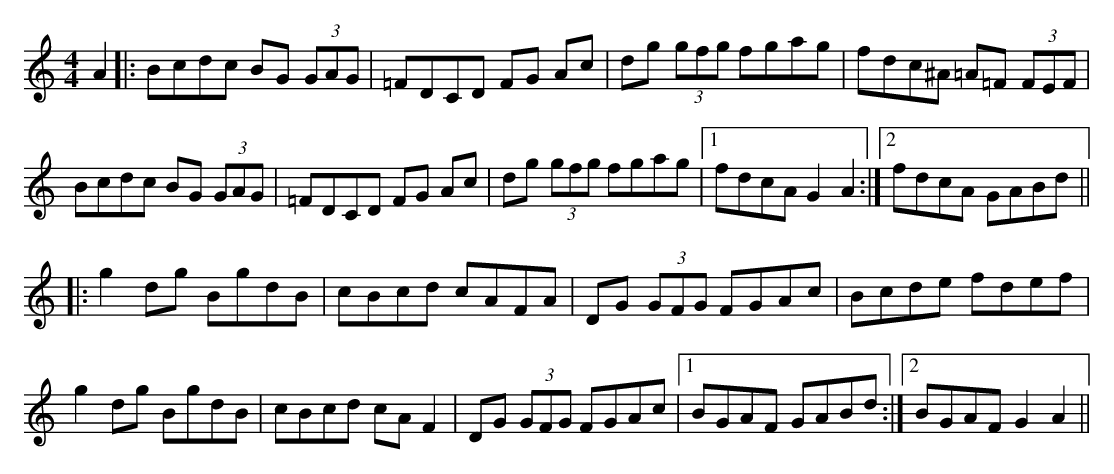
X:1
M:4/4
K:Gmix
A2|:Bcdc BG (3GAG|=FDCD FG Ac|dg (3gfg fgag|fdc^A =A=F (3FEF|
Bcdc BG (3GAG|=FDCD FG Ac|dg (3gfg fgag|1 fdcA G2 A2:|2 fdcA GABd||
|:g2 dg BgdB|cBcd cAFA|DG (3GFG FGAc|Bcde fdef|
g2 dg BgdB|cBcd cA F2|DG (3GFG FGAc|1 BGAF GABd:|2 BGAF G2 A2||
